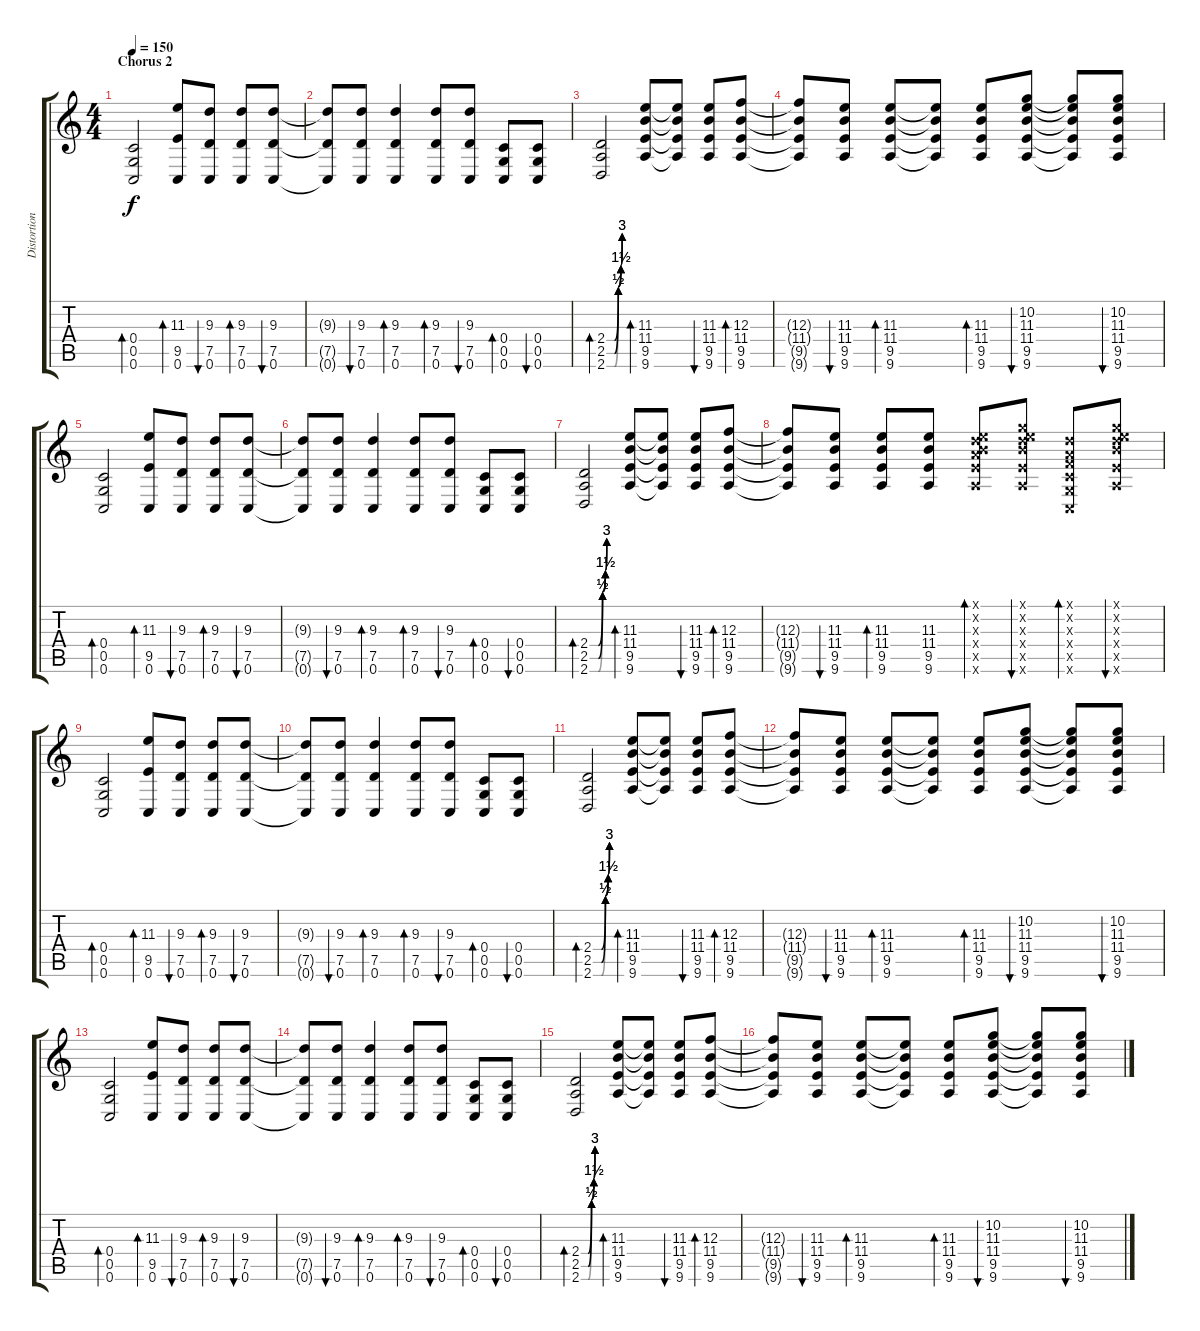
\track ("Distortion Guitar 1" "Distortion") {instrument distortionguitar}
\staff {score tabs}
\tuning (D4 A3 F3 C3 G2 C2) {hide}
\ts (4 4)
\section ("" "Chorus 2")
\tempo 150
\clef g2
\ks c
(0.4 0.5 0.6).2{bd 60 dy f} (11.3 9.5 0.6).8{bd 60} (9.3 7.5 0.6).8{bu 60} (9.3 7.5 0.6).8{bd 60} (9.3 7.5 0.6).8{bu 60} |
(9.3{t} 7.5{t} 0.6{t}).8 (9.3 7.5 0.6).8{bu 60} (9.3 7.5 0.6).4{bd 60} (9.3 7.5 0.6).8{bd 60} (9.3 7.5 0.6).8{bu 60} (0.4 0.5 0.6).8{bd 60} (0.4 0.5 0.6).8{bu 60} |
(2.4{be (custom 0 0 30 0 45 2 55 6 60 12)} 2.5{be (custom 0 0 30 0 45 2 55 6 60 12)} 2.6{be (custom 0 0 30 0 45 2 55 6 60 12)}).2{bd 60} (11.3 11.4 9.5 9.6).8{bd 60} (11.3{t} 11.4{t} 9.5{t} 9.6{t}).8 (11.3 11.4 9.5 9.6).8{bu 60} (12.3 11.4 9.5 9.6).8{bd 60} |
(12.3{t} 11.4{t} 9.5{t} 9.6{t}).8 (11.3 11.4 9.5 9.6).8{bu 60} (11.3 11.4 9.5 9.6).8{bd 60} (11.3{t} 11.4{t} 9.5{t} 9.6{t}).8 (11.3 11.4 9.5 9.6).8{bd 60} (10.2 11.3 11.4 9.5 9.6).8{bu 60} (10.2{t} 11.3{t} 11.4{t} 9.5{t} 9.6{t}).8 (10.2 11.3 11.4 9.5 9.6).8{bu 60} |
(0.4 0.5 0.6).2{bd 60} (11.3 9.5 0.6).8{bd 60} (9.3 7.5 0.6).8{bu 60} (9.3 7.5 0.6).8{bd 60} (9.3 7.5 0.6).8{bu 60} |
(9.3{t} 7.5{t} 0.6{t}).8 (9.3 7.5 0.6).8{bu 60} (9.3 7.5 0.6).4{bd 60} (9.3 7.5 0.6).8{bd 60} (9.3 7.5 0.6).8{bu 60} (0.4 0.5 0.6).8{bd 60} (0.4 0.5 0.6).8{bu 60} |
(2.4{be (custom 0 0 30 0 45 2 55 6 60 12)} 2.5{be (custom 0 0 30 0 45 2 55 6 60 12)} 2.6{be (custom 0 0 30 0 45 2 55 6 60 12)}).2{bd 60} (11.3 11.4 9.5 9.6).8{bd 60} (11.3{t} 11.4{t} 9.5{t} 9.6{t}).8 (11.3 11.4 9.5 9.6).8{bu 60} (12.3 11.4 9.5 9.6).8{bd 60} |
(12.3{t} 11.4{t} 9.5{t} 9.6{t}).8 (11.3 11.4 9.5 9.6).8{bu 60} (11.3 11.4 9.5 9.6).8{bd 60} (11.3 11.4 9.5 9.6).8 (0.1{x} 0.2{x} 11.3{x} 11.4{x} 9.5{x} 9.6{x}).8{bd 60} (0.1{x} 10.2{x} 11.3{x} 11.4{x} 9.5{x} 9.6{x}).8{bu 60} (0.1{x} 0.2{x} 0.3{x} 0.4{x} 0.5{x} 0.6{x}).8{bd 60} (0.1{x} 10.2{x} 11.3{x} 11.4{x} 9.5{x} 9.6{x}).8{bu 60} |
(0.4 0.5 0.6).2{bd 60} (11.3 9.5 0.6).8{bd 60} (9.3 7.5 0.6).8{bu 60} (9.3 7.5 0.6).8{bd 60} (9.3 7.5 0.6).8{bu 60} |
(9.3{t} 7.5{t} 0.6{t}).8 (9.3 7.5 0.6).8{bu 60} (9.3 7.5 0.6).4{bd 60} (9.3 7.5 0.6).8{bd 60} (9.3 7.5 0.6).8{bu 60} (0.4 0.5 0.6).8{bd 60} (0.4 0.5 0.6).8{bu 60} |
(2.4{be (custom 0 0 30 0 45 2 55 6 60 12)} 2.5{be (custom 0 0 30 0 45 2 55 6 60 12)} 2.6{be (custom 0 0 30 0 45 2 55 6 60 12)}).2{bd 60} (11.3 11.4 9.5 9.6).8{bd 60} (11.3{t} 11.4{t} 9.5{t} 9.6{t}).8 (11.3 11.4 9.5 9.6).8{bu 60} (12.3 11.4 9.5 9.6).8{bd 60} |
(12.3{t} 11.4{t} 9.5{t} 9.6{t}).8 (11.3 11.4 9.5 9.6).8{bu 60} (11.3 11.4 9.5 9.6).8{bd 60} (11.3{t} 11.4{t} 9.5{t} 9.6{t}).8 (11.3 11.4 9.5 9.6).8{bd 60} (10.2 11.3 11.4 9.5 9.6).8{bu 60} (10.2{t} 11.3{t} 11.4{t} 9.5{t} 9.6{t}).8 (10.2 11.3 11.4 9.5 9.6).8{bu 60} |
(0.4 0.5 0.6).2{bd 60} (11.3 9.5 0.6).8{bd 60} (9.3 7.5 0.6).8{bu 60} (9.3 7.5 0.6).8{bd 60} (9.3 7.5 0.6).8{bu 60} |
(9.3{t} 7.5{t} 0.6{t}).8 (9.3 7.5 0.6).8{bu 60} (9.3 7.5 0.6).4{bd 60} (9.3 7.5 0.6).8{bd 60} (9.3 7.5 0.6).8{bu 60} (0.4 0.5 0.6).8{bd 60} (0.4 0.5 0.6).8{bu 60} |
(2.4{be (custom 0 0 30 0 45 2 55 6 60 12)} 2.5{be (custom 0 0 30 0 45 2 55 6 60 12)} 2.6{be (custom 0 0 30 0 45 2 55 6 60 12)}).2{bd 60} (11.3 11.4 9.5 9.6).8{bd 60} (11.3{t} 11.4{t} 9.5{t} 9.6{t}).8 (11.3 11.4 9.5 9.6).8{bu 60} (12.3 11.4 9.5 9.6).8{bd 60} |
(12.3{t} 11.4{t} 9.5{t} 9.6{t}).8 (11.3 11.4 9.5 9.6).8{bu 60} (11.3 11.4 9.5 9.6).8{bd 60} (11.3{t} 11.4{t} 9.5{t} 9.6{t}).8 (11.3 11.4 9.5 9.6).8{bd 60} (10.2 11.3 11.4 9.5 9.6).8{bu 60} (10.2{t} 11.3{t} 11.4{t} 9.5{t} 9.6{t}).8 (10.2 11.3 11.4 9.5 9.6).8{bu 60}
